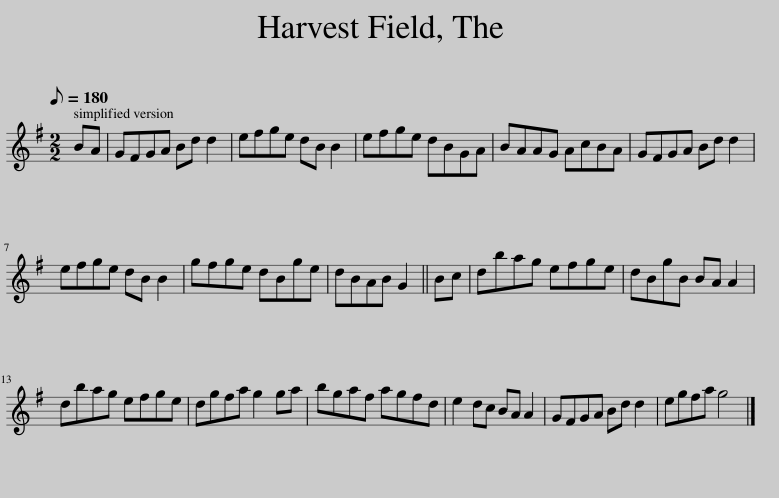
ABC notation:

X:1
L:1/8
Q:1/8=180
M:2/2
I:linebreak $
K:G
V:1 treble
V:1
 BA | GFGA Bd d2 | efge dB B2 | efge dBGA | BAAG AcBA | %5
 GFGA Bd d2 |$ efge dB B2 | gfge dBge | dBAB G2 || Bc | %10
 dbag efge | dBgB BA A2 |$ dbag efge | dgfa g2 ga | bgaf agfd | %15
 e2 dc BA A2 | GFGA Bd d2 | egfa g4 |] %18
